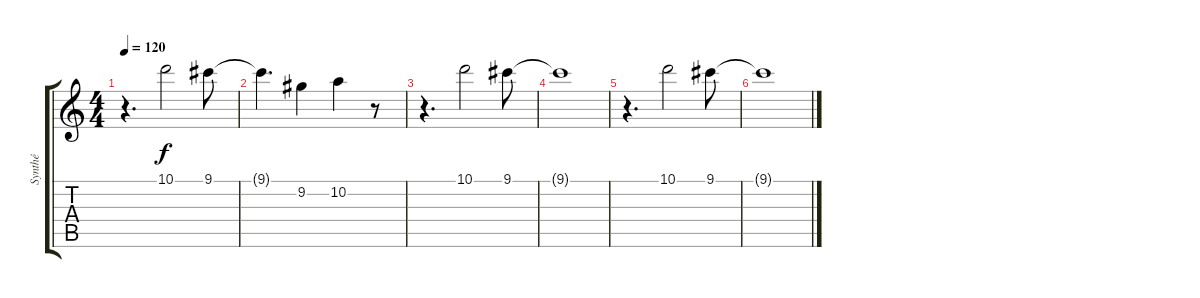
\track ("Synthé" "Synthé") {instrument acousticguitarsteel}
\staff {score tabs}
\tuning (E4 B3 G3 D3 A2 E2) {hide}
\ts (4 4)
\tempo 120
\clef g2
\ks c
r.4{d dy f} 10.1.2 9.1.8 |
9.1{t}.4{d} 9.2.4 10.2.4 r.8 |
r.4{d} 10.1.2 9.1.8 |
9.1{t}.1 |
r.4{d} 10.1.2 9.1.8 |
9.1{t}.1
